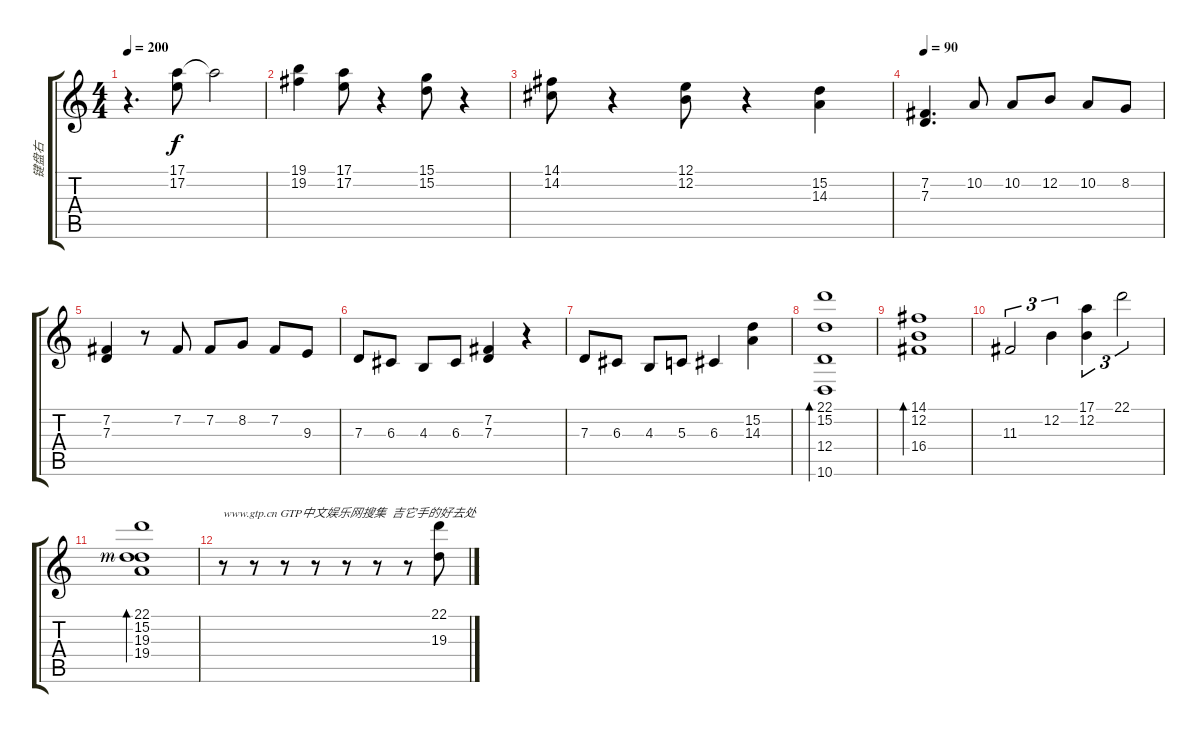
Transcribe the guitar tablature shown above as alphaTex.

\track ("键盘右" "键盘右") {instrument violin}
\staff {score tabs}
\tuning (E4 B3 G3 D3 A2 E2) {hide}
\ts (4 4)
\tempo 200
\clef g2
\ks c
r.4{d dy f} (17.1 17.2).8 17.1{t}.2 |
(19.1 19.2).4 (17.1 17.2).8 r.4 (15.1 15.2).8 r.4 |
(14.1 14.2).8 r.4 (12.1 12.2).8 r.4 (15.2 14.3).4 |
\tempo 90
(7.2 7.3).4{d} 10.2.8 10.2.8 12.2.8 10.2.8 8.2.8 |
(7.2 7.3).4 r.8 7.2.8 7.2.8 8.2.8 7.2.8 9.3.8 |
7.3.8 6.3.8 4.3.8 6.3.8 (7.2 7.3).4 r.4 |
7.3.8 6.3.8 4.3.8 5.3.8 6.3.4 (15.2 14.3).4 |
(22.1 15.2 12.4 10.6).1{bd 480 volume 15} |
(14.1 12.2 16.4).1{bd 480} |
11.3.2{tu (3 2)} 12.2.4{tu (3 2)} (17.1 12.2).4{tu (3 2)} 22.1.2{tu (3 2)} |
(22.1 15.2 19.3{rf 3} 19.4).1{bd 480} |
r.8{txt "www.gtp.cn GTP中文娱乐网搜集  吉它手的好去处"} r.8 r.8 r.8 r.8 r.8 r.8 (22.1 19.3).8
